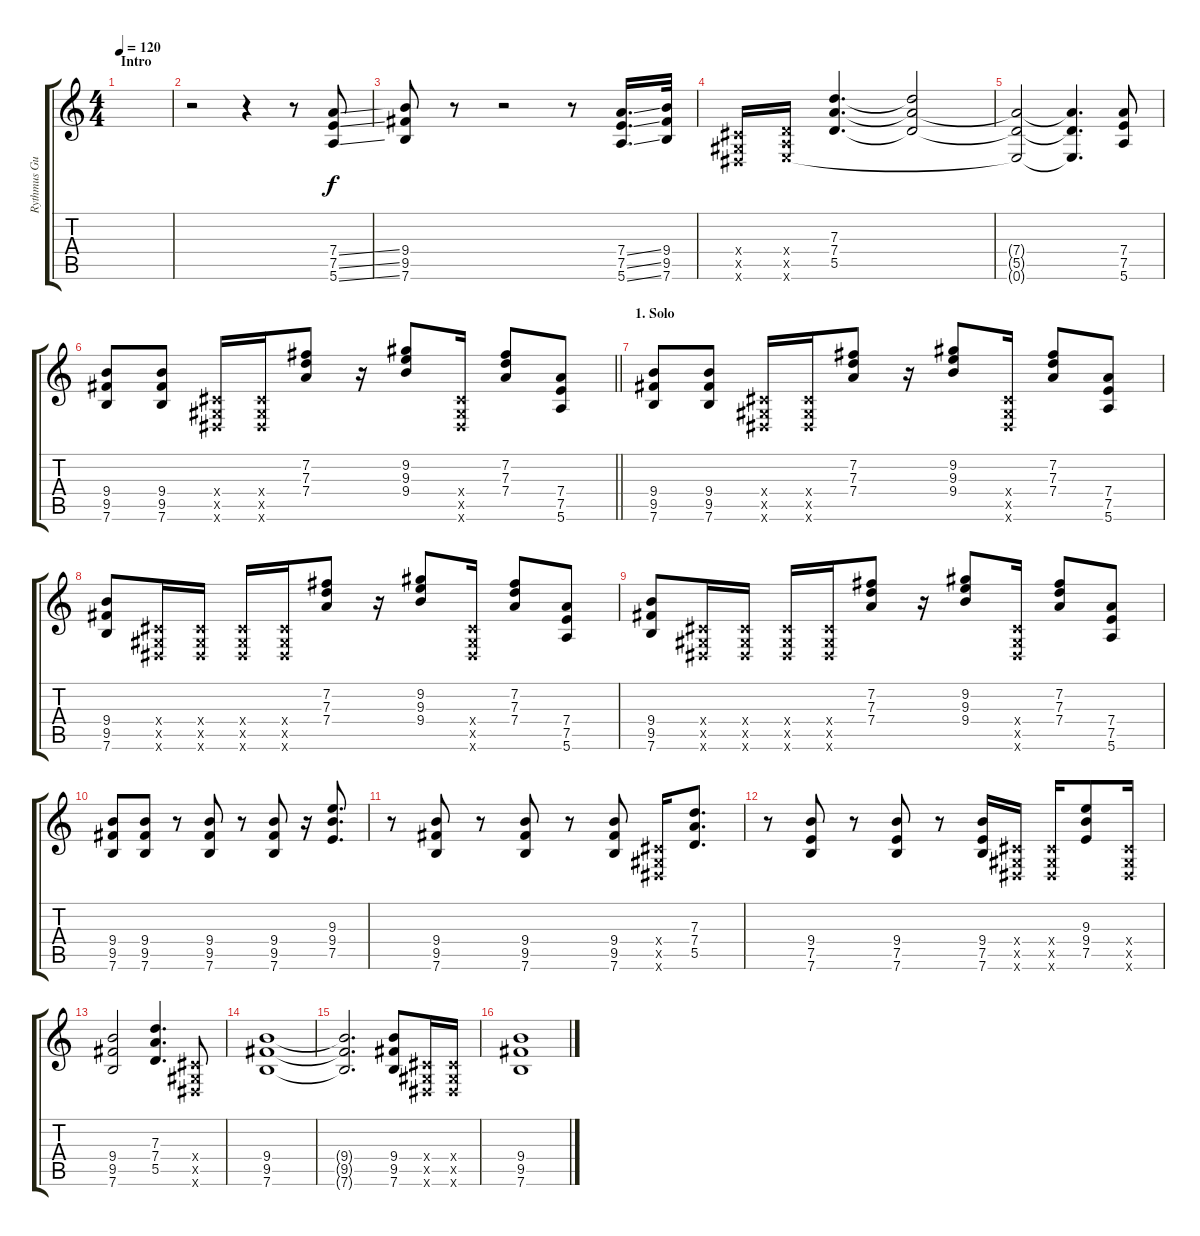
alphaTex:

\track ("Rythmus Guitar" "Rythmus Gu") {instrument distortionguitar}
\staff {score tabs}
\tuning (E4 B3 G3 D3 A2 E2) {hide}
\ts (4 4)
\section ("" "Intro")
\tempo 120
\clef g2
\ks c
|
r.2 r.4 r.8 (7.4{ss} 7.5{ss} 5.6{ss}).8 |
(9.4 9.5 7.6).8 r.8 r.2 r.8 (7.4{ss} 7.5{ss} 5.6{ss}).16{d} (9.4 9.5 7.6).32 |
(-1.4{x} -1.5{x} -1.6{x}).16 (0.4{x} 0.5{x} 0.6{x}).16 (7.3 7.4 5.5).4{d} (7.3{t} 7.4{t} 5.5{t}).2 |
(7.4{t} 5.5{t} 0.6{t}).2 (7.4{t} 5.5{t} 0.6{t}).4{d} (7.4 7.5 5.6).8 |
\barLineRight lightlight
(9.4 9.5 7.6).8 (9.4 9.5 7.6).8 (-1.4{x} -1.5{x} -1.6{x}).16 (-1.4{x} -1.5{x} -1.6{x}).16 (7.2 7.3 7.4).8 r.16 (9.2 9.3 9.4).8 (-1.4{x} -1.5{x} -1.6{x}).16 (7.2 7.3 7.4).8 (7.4 7.5 5.6).8 |
\section ("" "1. Solo")
(9.4 9.5 7.6).8 (9.4 9.5 7.6).8 (-1.4{x} -1.5{x} -1.6{x}).16 (-1.4{x} -1.5{x} -1.6{x}).16 (7.2 7.3 7.4).8 r.16 (9.2 9.3 9.4).8 (-1.4{x} -1.5{x} -1.6{x}).16 (7.2 7.3 7.4).8 (7.4 7.5 5.6).8 |
(9.4 9.5 7.6).8 (-1.4{x} -1.5{x} -1.6{x}).16 (-1.4{x} -1.5{x} -1.6{x}).16 (-1.4{x} -1.5{x} -1.6{x}).16 (-1.4{x} -1.5{x} -1.6{x}).16 (7.2 7.3 7.4).8 r.16 (9.2 9.3 9.4).8 (-1.4{x} -1.5{x} -1.6{x}).16 (7.2 7.3 7.4).8 (7.4 7.5 5.6).8 |
(9.4 9.5 7.6).8 (-1.4{x} -1.5{x} -1.6{x}).16 (-1.4{x} -1.5{x} -1.6{x}).16 (-1.4{x} -1.5{x} -1.6{x}).16 (-1.4{x} -1.5{x} -1.6{x}).16 (7.2 7.3 7.4).8 r.16 (9.2 9.3 9.4).8 (-1.4{x} -1.5{x} -1.6{x}).16 (7.2 7.3 7.4).8 (7.4 7.5 5.6).8 |
(9.4 9.5 7.6).8 (9.4 9.5 7.6).8 r.8 (9.4 9.5 7.6).8 r.8 (9.4 9.5 7.6).8 r.16 (9.3 9.4 7.5).8{d} |
r.8 (9.4 9.5 7.6).8 r.8 (9.4 9.5 7.6).8 r.8 (9.4 9.5 7.6).8 (-1.4{x} -1.5{x} -1.6{x}).16 (7.3 7.4 5.5).8{d} |
r.8 (9.4 7.5 7.6).8 r.8 (9.4 7.5 7.6).8 r.8 (9.4 7.5 7.6).16 (-1.4{x} -1.5{x} -1.6{x}).16 (-1.4{x} -1.5{x} -1.6{x}).16 (9.3 9.4 7.5).8 (-1.4{x} -1.5{x} -1.6{x}).16 |
(9.4 9.5 7.6).2 (7.3 7.4 5.5).4{d} (-1.4{x} -1.5{x} -1.6{x}).8 |
(9.4 9.5 7.6).1 |
(9.4{t} 9.5{t} 7.6{t}).2{d} (9.4 9.5 7.6).8 (-1.4{x} -1.5{x} -1.6{x}).16 (-1.4{x} -1.5{x} -1.6{x}).16 |
(9.4 9.5 7.6).1
